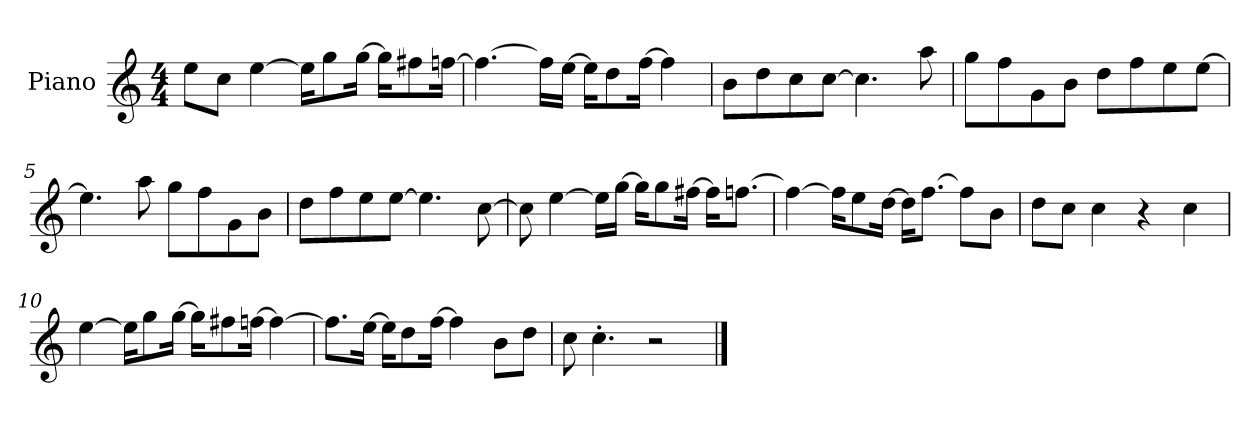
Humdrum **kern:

**kern
*part1
*staff1
*I"Piano
*I'P-no
*clefG2
*k[]
*M4/4
*MM90
=1
8ee\L
8cc\J
[4ee\
16ee\KL]
8gg\
[16gg\Jk
16gg\KL]
8ff#X\
[16ffn\Jk
=2
4.ff\_
16ff\LL]
[16ee\JJ
16ee\KL]
8dd\
[16ff\Jk
4ff\]
=3
8b\L
8dd\
8cc\
[8cc\J
4.cc\]
8aa\
=4
8gg\L
8ff\
8g\
8b\J
8dd\L
8ff\
8ee\
[8ee\J
=5
4.ee\]
8aa\
8gg\L
8ff\
8g\
8b\J
!!LO:LB:g=z
=6
8dd\L
8ff\
8ee\
[8ee\J
4.ee\]
[8cc\
=7
8cc\]
[4ee\
16ee\LL]
[16gg\JJ
16gg\KL]
8gg\
[16ff#X\Jk
16ff#\KL]
[8.ffn\J
=8
4ff\_
16ff\KL]
8ee\
[16dd\Jk
16dd\KL]
[8.ff\J
8ff\L]
8b\J
=9
8dd\L
8cc\J
4cc\
4r
4cc\
=10
[4ee\
16ee\KL]
8gg\
[16gg\Jk
16gg\KL]
8ff#X\
[16ffn\Jk
4ff\_
!!LO:LB:g=z
=11
8.ff\L]
[16ee\Jk
16ee\KL]
8dd\
[16ff\Jk
4ff\]
8b\L
8dd\J
=12
8cc\
4.cc'\
2r
==
*-
